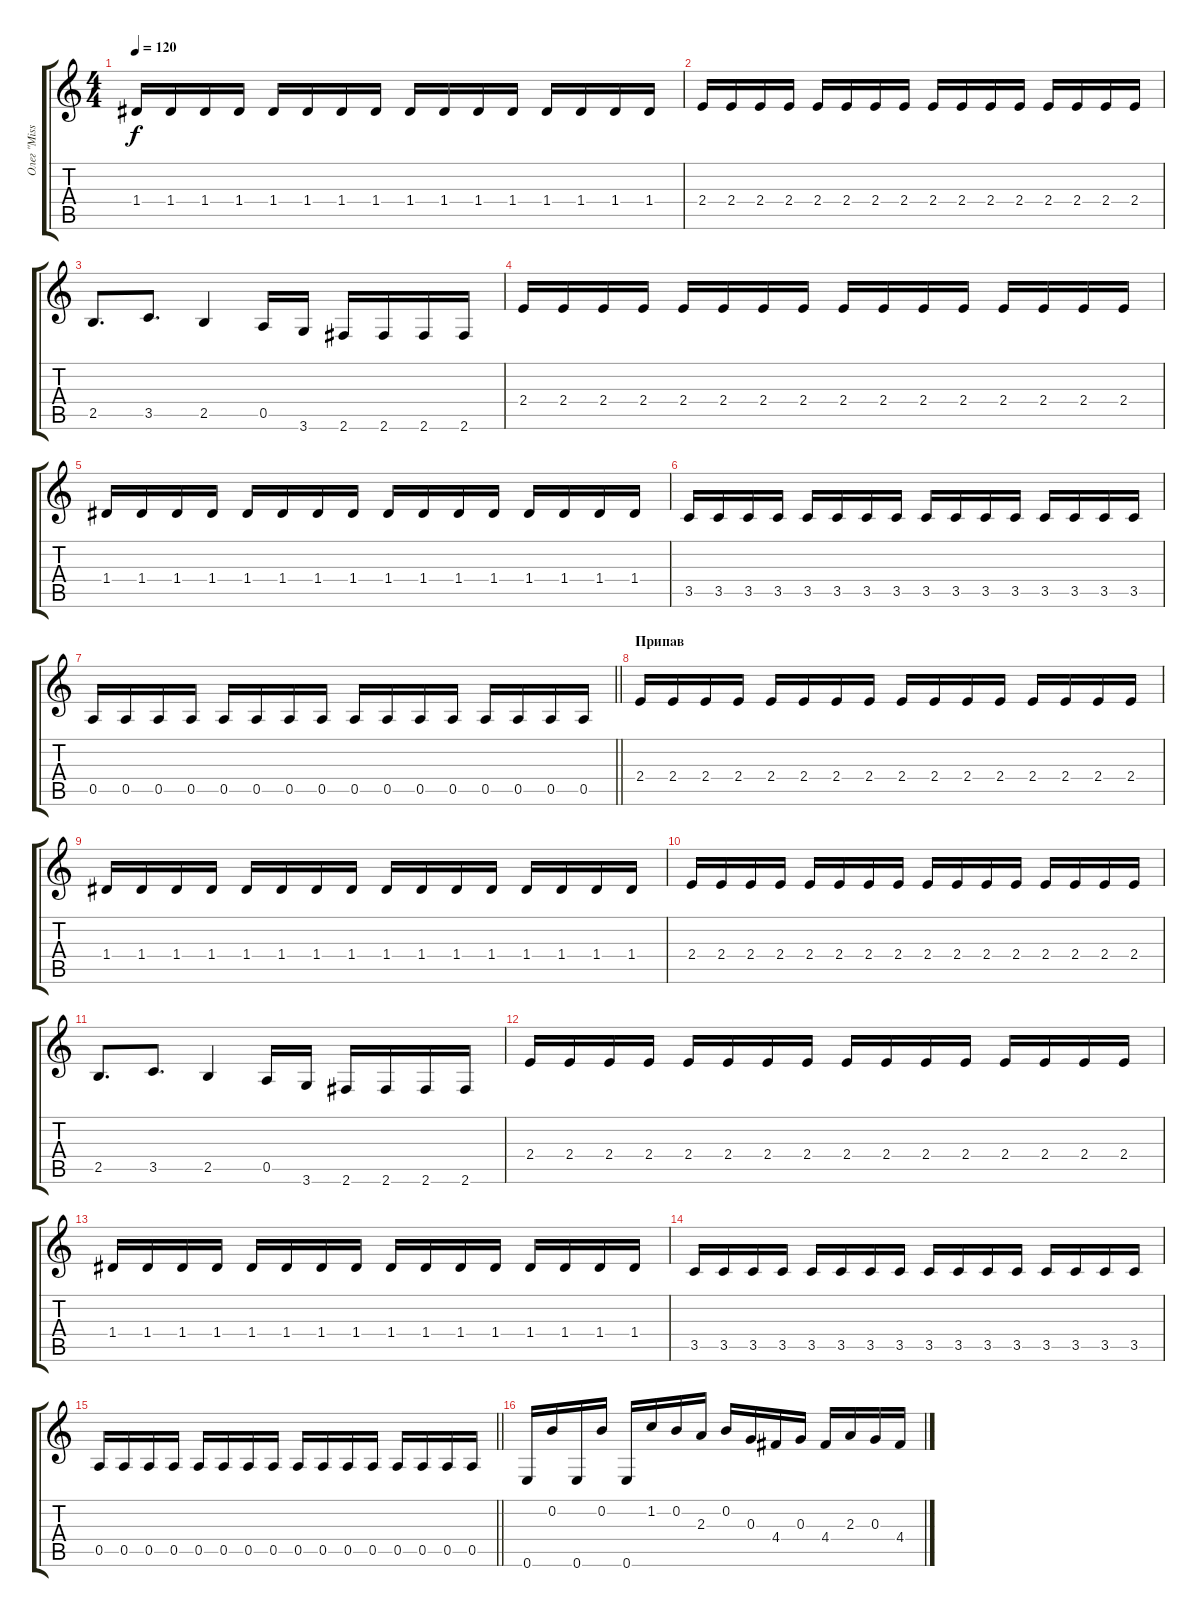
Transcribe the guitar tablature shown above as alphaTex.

\track ("Олег \"Mission\" Мишин" "Олег \"Miss") {instrument distortionguitar}
\staff {score tabs}
\tuning (E4 B3 G3 D3 A2 E2) {hide}
\ts (4 4)
\tempo 120
\clef g2
\ks c
1.4.16{dy f} 1.4.16 1.4.16 1.4.16 1.4.16 1.4.16 1.4.16 1.4.16 1.4.16 1.4.16 1.4.16 1.4.16 1.4.16 1.4.16 1.4.16 1.4.16 |
2.4.16 2.4.16 2.4.16 2.4.16 2.4.16 2.4.16 2.4.16 2.4.16 2.4.16 2.4.16 2.4.16 2.4.16 2.4.16 2.4.16 2.4.16 2.4.16 |
2.5.8{d} 3.5.8{d} 2.5.4 0.5.16 3.6.16 2.6.16 2.6.16 2.6.16 2.6.16 |
2.4.16 2.4.16 2.4.16 2.4.16 2.4.16 2.4.16 2.4.16 2.4.16 2.4.16 2.4.16 2.4.16 2.4.16 2.4.16 2.4.16 2.4.16 2.4.16 |
1.4.16 1.4.16 1.4.16 1.4.16 1.4.16 1.4.16 1.4.16 1.4.16 1.4.16 1.4.16 1.4.16 1.4.16 1.4.16 1.4.16 1.4.16 1.4.16 |
3.5.16 3.5.16 3.5.16 3.5.16 3.5.16 3.5.16 3.5.16 3.5.16 3.5.16 3.5.16 3.5.16 3.5.16 3.5.16 3.5.16 3.5.16 3.5.16 |
\barLineRight lightlight
0.5.16 0.5.16 0.5.16 0.5.16 0.5.16 0.5.16 0.5.16 0.5.16 0.5.16 0.5.16 0.5.16 0.5.16 0.5.16 0.5.16 0.5.16 0.5.16 |
\section ("" "Припав")
2.4.16 2.4.16 2.4.16 2.4.16 2.4.16 2.4.16 2.4.16 2.4.16 2.4.16 2.4.16 2.4.16 2.4.16 2.4.16 2.4.16 2.4.16 2.4.16 |
1.4.16 1.4.16 1.4.16 1.4.16 1.4.16 1.4.16 1.4.16 1.4.16 1.4.16 1.4.16 1.4.16 1.4.16 1.4.16 1.4.16 1.4.16 1.4.16 |
2.4.16 2.4.16 2.4.16 2.4.16 2.4.16 2.4.16 2.4.16 2.4.16 2.4.16 2.4.16 2.4.16 2.4.16 2.4.16 2.4.16 2.4.16 2.4.16 |
2.5.8{d} 3.5.8{d} 2.5.4 0.5.16 3.6.16 2.6.16 2.6.16 2.6.16 2.6.16 |
2.4.16 2.4.16 2.4.16 2.4.16 2.4.16 2.4.16 2.4.16 2.4.16 2.4.16 2.4.16 2.4.16 2.4.16 2.4.16 2.4.16 2.4.16 2.4.16 |
1.4.16 1.4.16 1.4.16 1.4.16 1.4.16 1.4.16 1.4.16 1.4.16 1.4.16 1.4.16 1.4.16 1.4.16 1.4.16 1.4.16 1.4.16 1.4.16 |
3.5.16 3.5.16 3.5.16 3.5.16 3.5.16 3.5.16 3.5.16 3.5.16 3.5.16 3.5.16 3.5.16 3.5.16 3.5.16 3.5.16 3.5.16 3.5.16 |
\barLineRight lightlight
0.5.16 0.5.16 0.5.16 0.5.16 0.5.16 0.5.16 0.5.16 0.5.16 0.5.16 0.5.16 0.5.16 0.5.16 0.5.16 0.5.16 0.5.16 0.5.16 |
0.6.16 0.2.16 0.6.16 0.2.16 0.6.16 1.2.16 0.2.16 2.3.16 0.2.16 0.3.16 4.4.16 0.3.16 4.4.16 2.3.16 0.3.16 4.4.16
